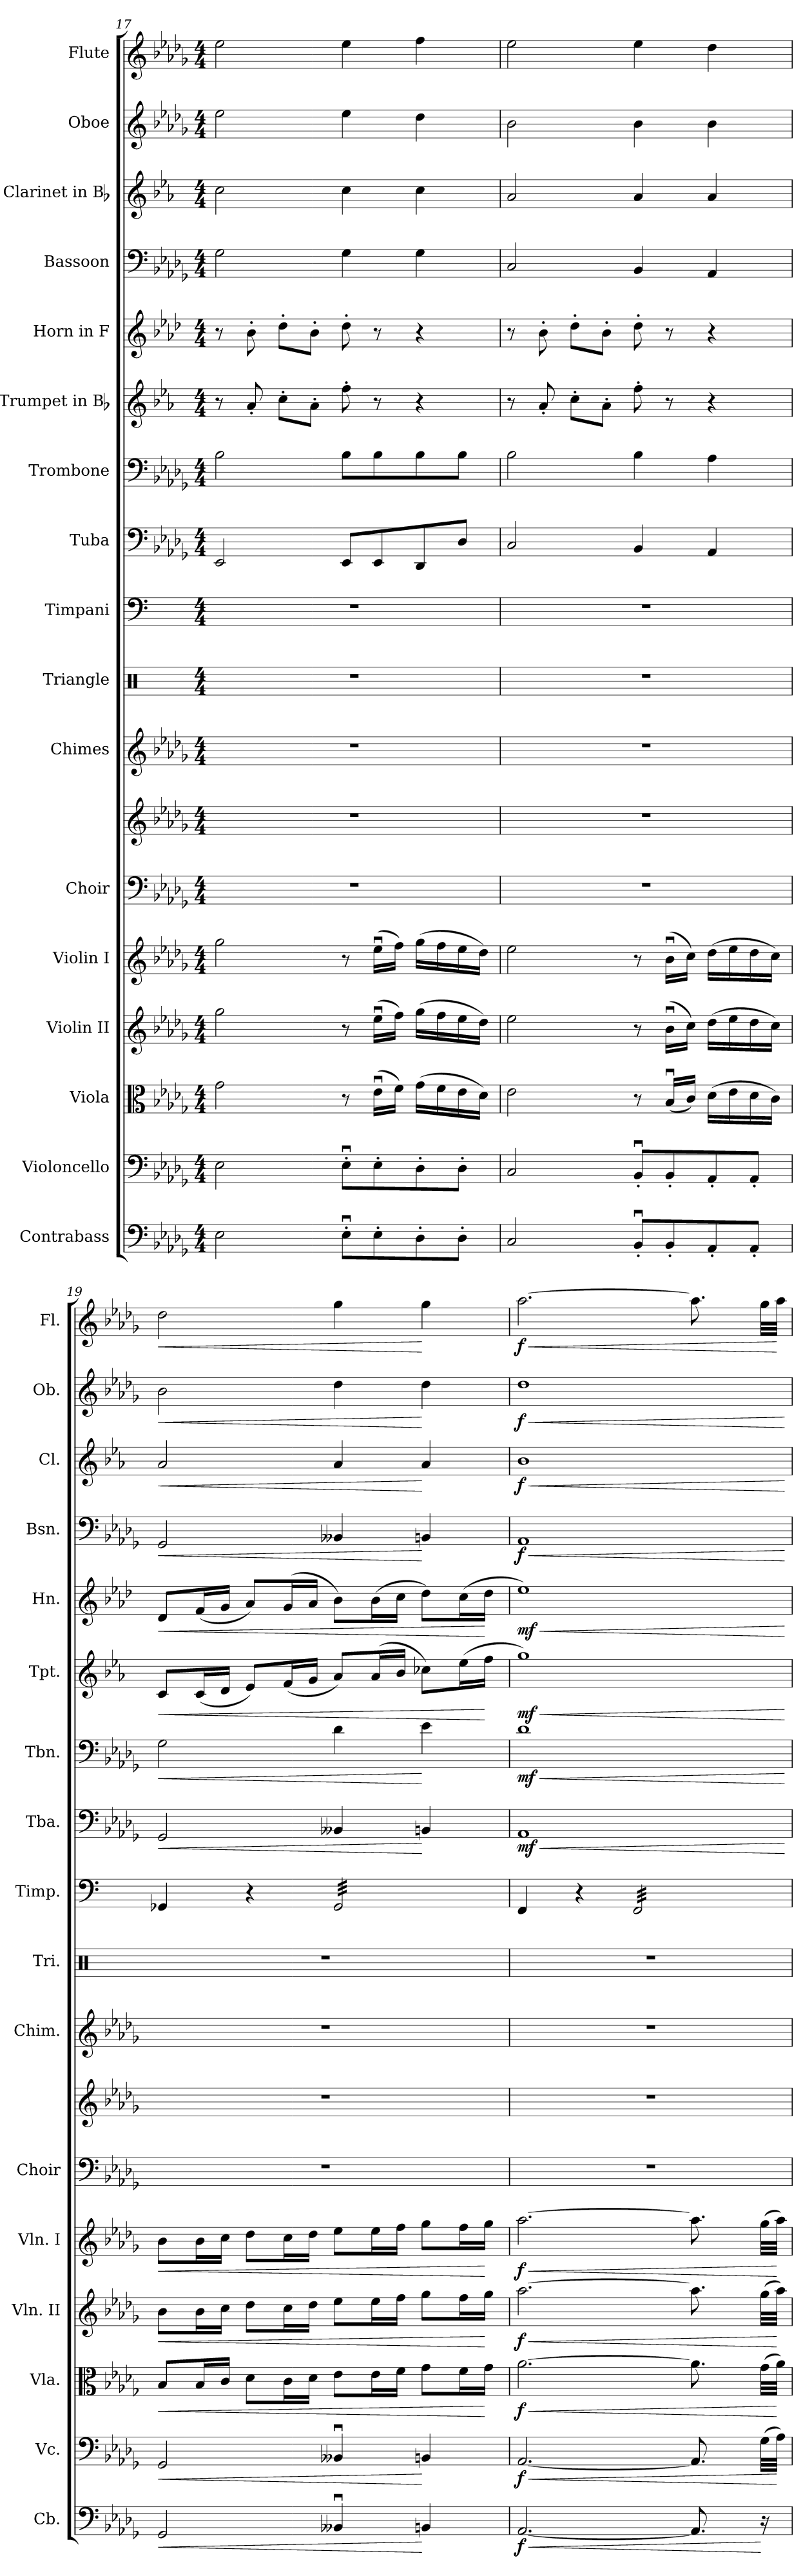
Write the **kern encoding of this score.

**kern	**dynam	**kern	**dynam	**kern	**dynam	**kern	**dynam	**kern	**dynam	**kern	**kern	**kern	**kern	**kern	**kern	**dynam	**kern	**dynam	**kern	**dynam	**kern	**dynam	**kern	**dynam	**kern	**dynam	**kern	**dynam	**kern	**dynam
*part17	*part17	*part16	*part16	*part15	*part15	*part14	*part14	*part13	*part13	*part12	*part12	*part11	*part10	*part9	*part8	*part8	*part7	*part7	*part6	*part6	*part5	*part5	*part4	*part4	*part3	*part3	*part2	*part2	*part1	*part1
*staff18	*staff18	*staff17	*staff17	*staff16	*staff16	*staff15	*staff15	*staff14	*staff14	*staff13	*staff12	*staff11	*staff10	*staff9	*staff8	*staff8	*staff7	*staff7	*staff6	*staff6	*staff5	*staff5	*staff4	*staff4	*staff3	*staff3	*staff2	*staff2	*staff1	*staff1
*I"Contrabass	*	*I"Violoncello	*	*I"Viola	*	*I"Violin II	*	*I"Violin I	*	*I"Choir	*	*I"Chimes	*I"Triangle	*I"Timpani	*I"Tuba	*	*I"Trombone	*	*I"Trumpet in Bb	*	*I"Horn in F	*	*I"Bassoon	*	*I"Clarinet in Bb	*	*I"Oboe	*	*I"Flute	*
*I'Cb.	*	*I'Vc.	*	*I'Vla.	*	*I'Vln. II	*	*I'Vln. I	*	*I'Choir	*	*I'Chim.	*I'Tri.	*I'Timp.	*I'Tba.	*	*I'Tbn.	*	*I'Tpt.	*	*I'Hn.	*	*I'Bsn.	*	*I'Cl.	*	*I'Ob.	*	*I'Fl.	*
*clefF4	*	*clefF4	*	*clefC3	*	*clefG2	*	*clefG2	*	*clefF4	*clefG2	*clefG2	*clefX	*clefF4	*clefF4	*	*clefF4	*	*clefG2	*	*clefG2	*	*clefF4	*	*clefG2	*	*clefG2	*	*clefG2	*
*ITrd7c12	*	*	*	*	*	*	*	*	*	*	*	*	*	*	*	*	*	*	*ITrd1c2	*	*ITrd4c7	*	*	*	*ITrd1c2	*	*	*	*	*
*k[b-e-a-d-g-]	*	*k[b-e-a-d-g-]	*	*k[b-e-a-d-g-]	*	*k[b-e-a-d-g-]	*	*k[b-e-a-d-g-]	*	*k[b-e-a-d-g-]	*k[b-e-a-d-g-]	*k[b-e-a-d-g-]	*k[]	*k[]	*k[b-e-a-d-g-]	*	*k[b-e-a-d-g-]	*	*k[b-e-a-d-g-]	*	*k[b-e-a-d-g-]	*	*k[b-e-a-d-g-]	*	*k[b-e-a-d-g-]	*	*k[b-e-a-d-g-]	*	*k[b-e-a-d-g-]	*
*D-:	*	*D-:	*	*D-:	*	*D-:	*	*D-:	*	*D-:	*D-:	*D-:	*C:	*C:	*D-:	*	*D-:	*	*D-:	*	*D-:	*	*D-:	*	*D-:	*	*D-:	*	*D-:	*
*M4/4	*	*M4/4	*	*M4/4	*	*M4/4	*	*M4/4	*	*M4/4	*M4/4	*M4/4	*M4/4	*M4/4	*M4/4	*	*M4/4	*	*M4/4	*	*M4/4	*	*M4/4	*	*M4/4	*	*M4/4	*	*M4/4	*
=17	=17	=17	=17	=17	=17	=17	=17	=17	=17	=17	=17	=17	=17	=17	=17	=17	=17	=17	=17	=17	=17	=17	=17	=17	=17	=17	=17	=17	=17	=17
2EE-i\	.	2E-i\	.	2g-i\	.	2gg-i\	.	2gg-i\	.	1r	1r	1r	1r	1r	2EE-i/	.	2B-i\	.	8r	.	8r	.	2G-i\	.	2b-i\	.	2ee-i\	.	2ee-i\	.
.	.	.	.	.	.	.	.	.	.	.	.	.	.	.	.	.	.	.	8g-'i/	.	8e-'i\	.	.	.	.	.	.	.	.	.
.	.	.	.	.	.	.	.	.	.	.	.	.	.	.	.	.	.	.	8b-'i\L	.	8g-'i\L	.	.	.	.	.	.	.	.	.
.	.	.	.	.	.	.	.	.	.	.	.	.	.	.	.	.	.	.	8g-'i\J	.	8e-'i\J	.	.	.	.	.	.	.	.	.
8EE-u'i\L	.	8E-u'i\L	.	8r	.	8r	.	8r	.	.	.	.	.	.	8EE-i/L	.	8B-i\L	.	8ee-'i\	.	8g-'i\	.	4G-i\	.	4b-i\	.	4ee-i\	.	4ee-i\	.
8EE-'i\	.	8E-'i\	.	(16e-ui\LL	.	(16ee-ui\LL	.	(16ee-ui\LL	.	.	.	.	.	.	8EE-i/	.	8B-i\	.	8r	.	8r	.	.	.	.	.	.	.	.	.
.	.	.	.	16fi\JJ)	.	16ffi\JJ)	.	16ffi\JJ)	.	.	.	.	.	.	.	.	.	.	.	.	.	.	.	.	.	.	.	.	.	.
8DD-'i\	.	8D-'i\	.	(16g-i\LL	.	(16gg-i\LL	.	(16gg-i\LL	.	.	.	.	.	.	8DD-i/	.	8B-i\	.	4r	.	4r	.	4G-i\	.	4b-i\	.	4dd-i\	.	4ffi\	.
.	.	.	.	16fi\	.	16ffi\	.	16ffi\	.	.	.	.	.	.	.	.	.	.	.	.	.	.	.	.	.	.	.	.	.	.
8DD-'i\J	.	8D-'i\J	.	16e-i\	.	16ee-i\	.	16ee-i\	.	.	.	.	.	.	8D-i/J	.	8B-i\J	.	.	.	.	.	.	.	.	.	.	.	.	.
.	.	.	.	16d-i\JJ)	.	16dd-i\JJ)	.	16dd-i\JJ)	.	.	.	.	.	.	.	.	.	.	.	.	.	.	.	.	.	.	.	.	.	.
=18	=18	=18	=18	=18	=18	=18	=18	=18	=18	=18	=18	=18	=18	=18	=18	=18	=18	=18	=18	=18	=18	=18	=18	=18	=18	=18	=18	=18	=18	=18
2CCi/	.	2Ci/	.	2e-i\	.	2ee-i\	.	2ee-i\	.	1r	1r	1r	1r	1r	2Ci/	.	2B-i\	.	8r	.	8r	.	2Ci/	.	2g-i/	.	2b-i\	.	2ee-i\	.
.	.	.	.	.	.	.	.	.	.	.	.	.	.	.	.	.	.	.	8g-'i/	.	8e-'i\	.	.	.	.	.	.	.	.	.
.	.	.	.	.	.	.	.	.	.	.	.	.	.	.	.	.	.	.	8b-'i\L	.	8g-'i\L	.	.	.	.	.	.	.	.	.
.	.	.	.	.	.	.	.	.	.	.	.	.	.	.	.	.	.	.	8g-'i\J	.	8e-'i\J	.	.	.	.	.	.	.	.	.
8BBB-u'i/L	.	8BB-u'i/L	.	8r	.	8r	.	8r	.	.	.	.	.	.	4BB-i/	.	4B-i\	.	8ee-'i\	.	8g-'i\	.	4BB-i/	.	4g-i/	.	4b-i\	.	4ee-i\	.
8BBB-'i/	.	8BB-'i/	.	(16B-ui/LL	.	(16b-ui\LL	.	(16b-ui\LL	.	.	.	.	.	.	.	.	.	.	8r	.	8r	.	.	.	.	.	.	.	.	.
.	.	.	.	16ci/JJ)	.	16cci\JJ)	.	16cci\JJ)	.	.	.	.	.	.	.	.	.	.	.	.	.	.	.	.	.	.	.	.	.	.
8AAA-'i/	.	8AA-'i/	.	(16d-i\LL	.	(16dd-i\LL	.	(16dd-i\LL	.	.	.	.	.	.	4AA-i/	.	4A-i\	.	4r	.	4r	.	4AA-i/	.	4g-i/	.	4b-i\	.	4dd-i\	.
.	.	.	.	16e-i\	.	16ee-i\	.	16ee-i\	.	.	.	.	.	.	.	.	.	.	.	.	.	.	.	.	.	.	.	.	.	.
8AAA-'i/J	.	8AA-'i/J	.	16d-i\	.	16dd-i\	.	16dd-i\	.	.	.	.	.	.	.	.	.	.	.	.	.	.	.	.	.	.	.	.	.	.
.	.	.	.	16ci\JJ)	.	16cci\JJ)	.	16cci\JJ)	.	.	.	.	.	.	.	.	.	.	.	.	.	.	.	.	.	.	.	.	.	.
!!LO:PB:g=z
=19	=19	=19	=19	=19	=19	=19	=19	=19	=19	=19	=19	=19	=19	=19	=19	=19	=19	=19	=19	=19	=19	=19	=19	=19	=19	=19	=19	=19	=19	=19
!	!LO:HP:b	!	!LO:HP:b	!	!LO:HP:b	!	!LO:HP:b	!	!LO:HP:b	!	!	!	!	!	!	!LO:HP:b	!	!LO:HP:b	!	!LO:HP:b	!	!LO:HP:b	!	!LO:HP:b	!	!LO:HP:b	!	!LO:HP:b	!	!LO:HP:b
*	*	*	*	*	*	*	*	*	*	*	*	*	*	*^	*	*	*	*	*	*	*	*	*	*	*	*	*	*	*	*
2GGG-i/	<	2GG-i/	<	8B-i/L	<	8b-i\L	<	8b-i\L	<	1r	1r	1r	1r	4GG-Xi/	4ryy	2GG-i/	<	2G-i\	<	8B-i/L	<	8G-i/L	<	2GG-i/	<	2g-i/	<	2b-i\	<	2dd-i\	<
.	.	.	.	16B-i/L	.	16b-i\L	.	16b-i\L	.	.	.	.	.	.	.	.	.	.	.	(16B-i/L	.	(16B-i/L	.	.	.	.	.	.	.	.	.
.	.	.	.	16ci/JJ	.	16cci\JJ	.	16cci\JJ	.	.	.	.	.	.	.	.	.	.	.	16ci/JJ	.	16ci/JJ	.	.	.	.	.	.	.	.	.
.	.	.	.	8d-i\L	.	8dd-i\L	.	8dd-i\L	.	.	.	.	.	4r	4ryy	.	.	.	.	8d-i/L)	.	8d-i/L)	.	.	.	.	.	.	.	.	.
.	.	.	.	16ci\L	.	16cci\L	.	16cci\L	.	.	.	.	.	.	.	.	.	.	.	(16e-i/L	.	(16ci/L	.	.	.	.	.	.	.	.	.
.	.	.	.	16d-i\JJ	.	16dd-i\JJ	.	16dd-i\JJ	.	.	.	.	.	.	.	.	.	.	.	16fi/JJ	.	16d-i/JJ	.	.	.	.	.	.	.	.	.
*	*	*	*	*	*	*	*	*	*	*	*	*	*	*tremolo	*	*	*	*	*	*	*	*	*	*	*	*	*	*	*	*	*
4BBB--Xui/	.	4BB--Xui/	.	8e-i\L	.	8ee-i\L	.	8ee-i\L	.	.	.	.	.	32GG-i/LLL	2ryy	4BB--Xi/	.	4d-i\	.	8g-i/L)	.	8e-i\L)	.	4BB--Xi/	.	4g-i/	.	4dd-i\	.	4gg-i\	.
.	.	.	.	.	.	.	.	.	.	.	.	.	.	32GG-i/	.	.	.	.	.	.	.	.	.	.	.	.	.	.	.	.	.
.	.	.	.	.	.	.	.	.	.	.	.	.	.	32GG-i/	.	.	.	.	.	.	.	.	.	.	.	.	.	.	.	.	.
.	.	.	.	.	.	.	.	.	.	.	.	.	.	32GG-i/	.	.	.	.	.	.	.	.	.	.	.	.	.	.	.	.	.
.	.	.	.	16e-i\L	.	16ee-i\L	.	16ee-i\L	.	.	.	.	.	32GG-i/	.	.	.	.	.	(16g-i/L	.	(16e-i\L	.	.	.	.	.	.	.	.	.
.	.	.	.	.	.	.	.	.	.	.	.	.	.	32GG-i/	.	.	.	.	.	.	.	.	.	.	.	.	.	.	.	.	.
.	.	.	.	16fi\JJ	.	16ffi\JJ	.	16ffi\JJ	.	.	.	.	.	32GG-i/	.	.	.	.	.	16a-i/JJ	.	16fi\JJ	.	.	.	.	.	.	.	.	.
.	.	.	.	.	.	.	.	.	.	.	.	.	.	32GG-i/	.	.	.	.	.	.	.	.	.	.	.	.	.	.	.	.	.
4BBBi/	[	4BBi/	[	8g-i\L	.	8gg-i\L	.	8gg-i\L	.	.	.	.	.	32GG-i/	.	4BBi/	[	4e-i\	[	8b--Xi\L)	.	8g-i\L)	.	4BBi/	[	4g-i/	[	4dd-i\	[	4gg-i\	[
.	.	.	.	.	.	.	.	.	.	.	.	.	.	32GG-i/	.	.	.	.	.	.	.	.	.	.	.	.	.	.	.	.	.
.	.	.	.	.	.	.	.	.	.	.	.	.	.	32GG-i/	.	.	.	.	.	.	.	.	.	.	.	.	.	.	.	.	.
.	.	.	.	.	.	.	.	.	.	.	.	.	.	32GG-i/	.	.	.	.	.	.	.	.	.	.	.	.	.	.	.	.	.
.	.	.	.	16fi\L	.	16ffi\L	.	16ffi\L	.	.	.	.	.	32GG-i/	.	.	.	.	.	(16dd-i\L	.	(16fi\L	.	.	.	.	.	.	.	.	.
.	.	.	.	.	.	.	.	.	.	.	.	.	.	32GG-i/	.	.	.	.	.	.	.	.	.	.	.	.	.	.	.	.	.
.	.	.	.	16g-i\JJ	[	16gg-i\JJ	[	16gg-i\JJ	[	.	.	.	.	32GG-i/	.	.	.	.	.	16ee-i\JJ	[	16g-i\JJ	[	.	.	.	.	.	.	.	.
.	.	.	.	.	.	.	.	.	.	.	.	.	.	32GG-i/JJJ	.	.	.	.	.	.	.	.	.	.	.	.	.	.	.	.	.
*	*	*	*	*	*	*	*	*	*	*	*	*	*	*Xtremolo	*	*	*	*	*	*	*	*	*	*	*	*	*	*	*	*	*
=20	=20	=20	=20	=20	=20	=20	=20	=20	=20	=20	=20	=20	=20	=20	=20	=20	=20	=20	=20	=20	=20	=20	=20	=20	=20	=20	=20	=20	=20	=20	=20
!	!LO:HP:b	!	!LO:HP:b	!	!LO:HP:b	!	!LO:HP:b	!	!LO:HP:b	!	!	!	!	!	!	!	!LO:HP:b	!	!LO:HP:b	!	!LO:HP:b	!	!LO:HP:b	!	!LO:HP:b	!	!LO:HP:b	!	!LO:HP:b	!	!LO:HP:b
[<2.AAA-i/	< f	[<2.AA-i/	< f	[>2.a-i\	< f	[>2.aa-i\	< f	[>2.aa-i\	< f	1r	1r	1r	1r	4FFi/	2ryy	1AA-i	< mf	1d-i	< mf	1ffi)	< mf	1a-i)	< mf	1AA-i	< f	1a-i	< f	1dd-i	< f	[>2.aa-i\	< f
.	.	.	.	.	.	.	.	.	.	.	.	.	.	4r	.	.	.	.	.	.	.	.	.	.	.	.	.	.	.	.	.
*	*	*	*	*	*	*	*	*	*	*	*	*	*	*tremolo	*	*	*	*	*	*	*	*	*	*	*	*	*	*	*	*	*
.	.	.	.	.	.	.	.	.	.	.	.	.	.	32FFi/LLL	4.ryy	.	.	.	.	.	.	.	.	.	.	.	.	.	.	.	.
.	.	.	.	.	.	.	.	.	.	.	.	.	.	32FFi/	.	.	.	.	.	.	.	.	.	.	.	.	.	.	.	.	.
.	.	.	.	.	.	.	.	.	.	.	.	.	.	32FFi/	.	.	.	.	.	.	.	.	.	.	.	.	.	.	.	.	.
.	.	.	.	.	.	.	.	.	.	.	.	.	.	32FFi/	.	.	.	.	.	.	.	.	.	.	.	.	.	.	.	.	.
.	.	.	.	.	.	.	.	.	.	.	.	.	.	32FFi/	.	.	.	.	.	.	.	.	.	.	.	.	.	.	.	.	.
.	.	.	.	.	.	.	.	.	.	.	.	.	.	32FFi/	.	.	.	.	.	.	.	.	.	.	.	.	.	.	.	.	.
.	.	.	.	.	.	.	.	.	.	.	.	.	.	32FFi/	.	.	.	.	.	.	.	.	.	.	.	.	.	.	.	.	.
.	.	.	.	.	.	.	.	.	.	.	.	.	.	32FFi/	.	.	.	.	.	.	.	.	.	.	.	.	.	.	.	.	.
8.AAA-i/]	.	8.AA-i/]	.	8.a-i\]	.	8.aa-i\]	.	8.aa-i\]	.	.	.	.	.	32FFi/	.	.	.	.	.	.	.	.	.	.	.	.	.	.	.	8.aa-i\]	.
.	.	.	.	.	.	.	.	.	.	.	.	.	.	32FFi/	.	.	.	.	.	.	.	.	.	.	.	.	.	.	.	.	.
.	.	.	.	.	.	.	.	.	.	.	.	.	.	32FFi/	.	.	.	.	.	.	.	.	.	.	.	.	.	.	.	.	.
.	.	.	.	.	.	.	.	.	.	.	.	.	.	32FFi/	.	.	.	.	.	.	.	.	.	.	.	.	.	.	.	.	.
.	.	.	.	.	.	.	.	.	.	.	.	.	.	32FFi/	32ryy	.	.	.	.	.	.	.	.	.	.	.	.	.	.	.	.
.	.	.	.	.	.	.	.	.	.	.	.	.	.	32FFi/	32ryy	.	.	.	.	.	.	.	.	.	.	.	.	.	.	.	.
16r	[	(32G-i\LLL	.	(32g-i\LLL	.	(32gg-i\LLL	.	(32gg-i\LLL	.	.	.	.	.	32FFi/	16ryy	.	.	.	.	.	.	.	.	.	.	.	.	.	.	32gg-i\LLL	.
.	.	32A-i\JJJ)	[	32a-i\JJJ)	[	32aa-i\JJJ)	[	32aa-i\JJJ)	[	.	.	.	.	32FFi/JJJ	.	.	.	.	.	.	.	.	.	.	.	.	.	.	.	32aa-i\JJJ	[
*	*	*	*	*	*	*	*	*	*	*	*	*	*	*Xtremolo	*	*	*	*	*	*	*	*	*	*	*	*	*	*	*	*	*
*	*	*	*	*	*	*	*	*	*	*	*	*	*	*v	*v	*	*	*	*	*	*	*	*	*	*	*	*	*	*	*	*
.	.	.	.	.	.	.	.	.	.	.	.	.	.	.	.	[	.	[	.	[	.	[	.	[	.	[	.	[	.	.
=	=	=	=	=	=	=	=	=	=	=	=	=	=	=	=	=	=	=	=	=	=	=	=	=	=	=	=	=	=	=
*-	*-	*-	*-	*-	*-	*-	*-	*-	*-	*-	*-	*-	*-	*-	*-	*-	*-	*-	*-	*-	*-	*-	*-	*-	*-	*-	*-	*-	*-	*-
